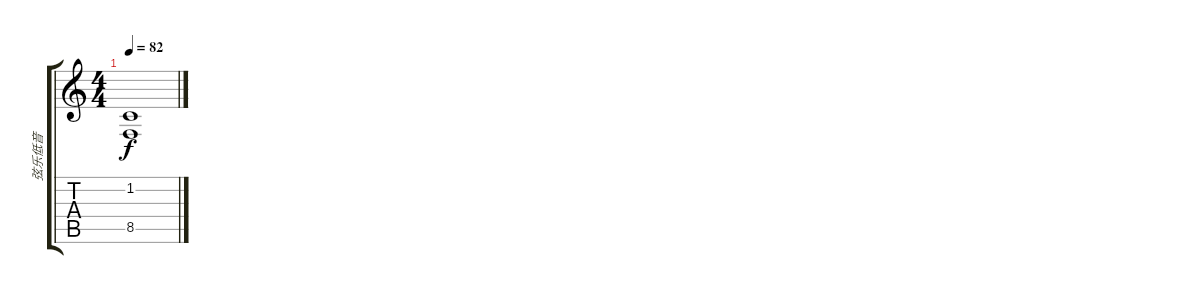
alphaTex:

\track ("弦乐低音" "弦乐低音") {instrument stringensemble1}
\staff {score tabs}
\tuning (E4 B3 G3 D3 A2 E2) {hide}
\ts (4 4)
\tempo 82
\clef g2
\ks c
(1.2{t} 8.5{t}).1{dy f}
